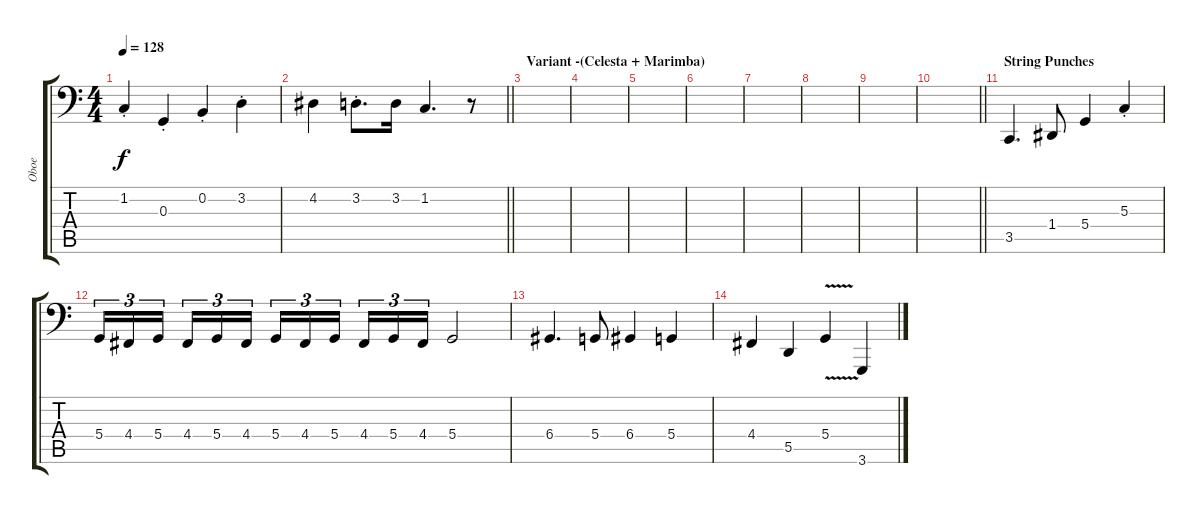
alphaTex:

\track ("Oboe" "Oboe") {instrument oboe}
\staff {score tabs}
\tuning (E3 B2 G2 D2 A1 E1) {hide}
\ts (4 4)
\tempo 128
\clef f4
\ks c
1.2{st}.4{dy f} 0.3{st}.4 0.2{st}.4 3.2{st}.4 |
\barLineRight lightlight
4.2.4 3.2{st}.8{d} 3.2.16 1.2.4{d} r.8 |
\section ("" "Variant -(Celesta + Marimba)")
|
|
|
|
|
|
|
\barLineRight lightlight
|
\section ("" "String Punches")
3.5.4{d} 1.4.8 5.4.4 5.3{st}.4 |
5.4.16{tu (3 2)} 4.4.16{tu (3 2)} 5.4.16{tu (3 2) beam splitsecondary} 4.4.16{tu (3 2)} 5.4.16{tu (3 2)} 4.4.16{tu (3 2)} 5.4.16{tu (3 2)} 4.4.16{tu (3 2)} 5.4.16{tu (3 2) beam splitsecondary} 4.4.16{tu (3 2)} 5.4.16{tu (3 2)} 4.4.16{tu (3 2)} 5.4.2 |
6.4.4{d} 5.4.8 6.4.4 5.4.4 |
4.4.4 5.5.4 5.4{v}.4 3.6.4
